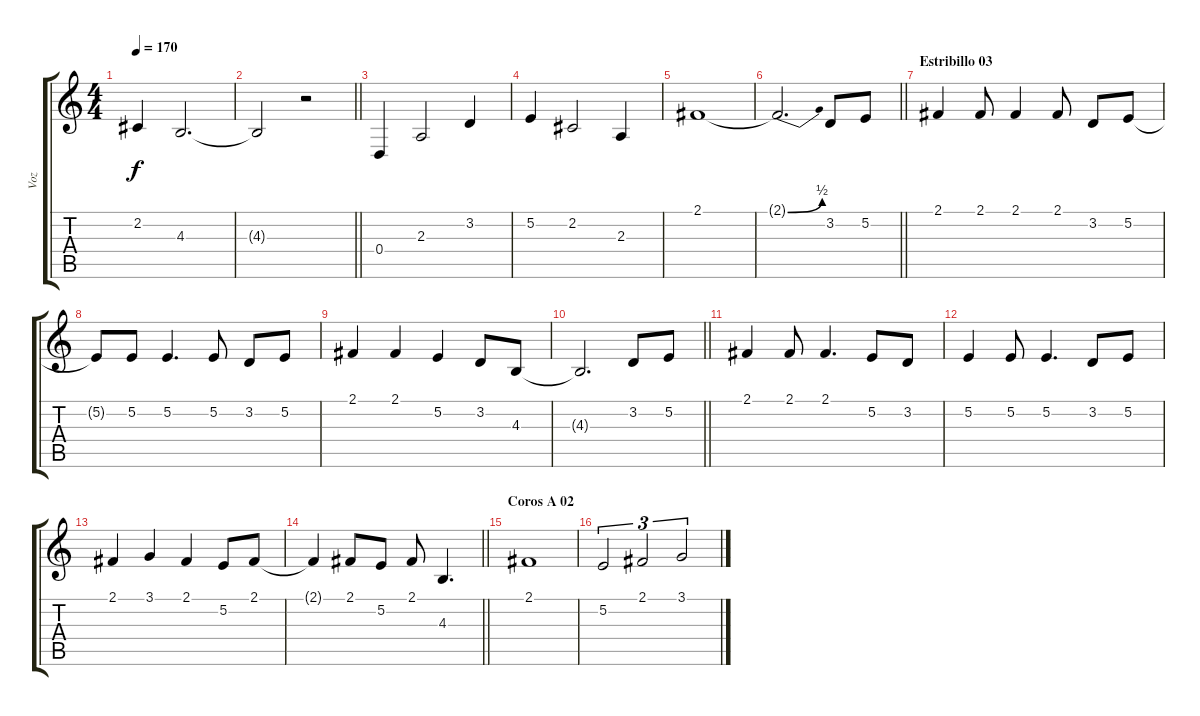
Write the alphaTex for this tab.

\track ("Voz" "Voz") {instrument altosax}
\staff {score tabs}
\tuning (E4 B3 G3 D3 A2 E2) {hide}
\ts (4 4)
\tempo 170
\clef g2
\ks c
2.2.4{dy f} 4.3.2{d} |
\barLineRight lightlight
4.3{t}.2 r.2 |
0.4.4 2.3.2 3.2.4 |
5.2.4 2.2.2 2.3.4 |
2.1.1 |
\barLineRight lightlight
2.1{be (bend 0 0 60 2) t}.2{d} 3.2.8 5.2.8 |
\section ("" "Estribillo 03")
2.1.4 2.1.8 2.1.4 2.1.8 3.2.8 5.2.8 |
5.2{t}.8 5.2.8 5.2.4{d} 5.2.8 3.2.8 5.2.8 |
2.1.4 2.1.4 5.2.4 3.2.8 4.3.8 |
\barLineRight lightlight
4.3{t}.2{d} 3.2.8 5.2.8 |
2.1.4 2.1.8 2.1.4{d} 5.2.8 3.2.8 |
5.2.4 5.2.8 5.2.4{d} 3.2.8 5.2.8 |
2.1.4 3.1.4 2.1.4 5.2.8 2.1.8 |
\barLineRight lightlight
2.1{t}.4 2.1.8 5.2.8 2.1.8 4.3.4{d} |
\section ("" "Coros A 02")
2.1.1 |
5.2.2{tu (3 2)} 2.1.2{tu (3 2)} 3.1.2{tu (3 2)}
